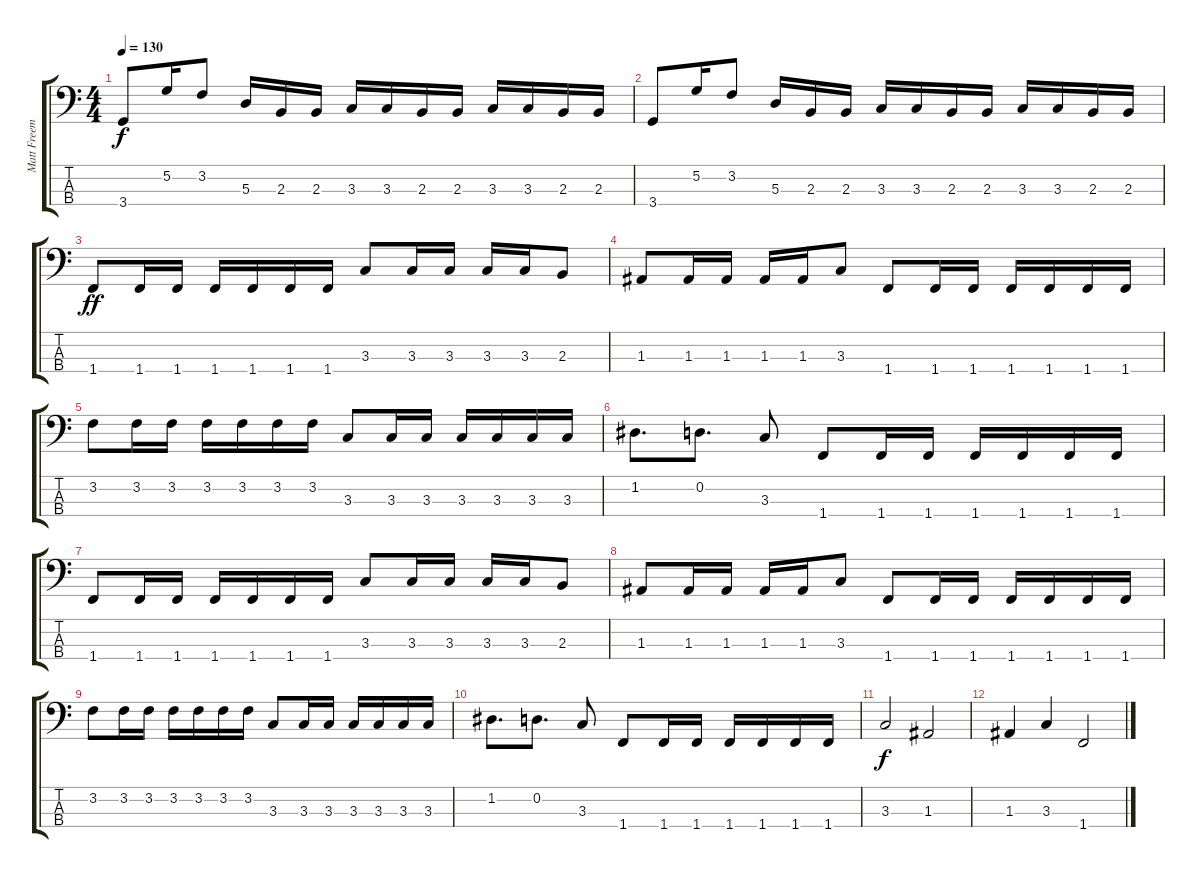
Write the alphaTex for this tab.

\track ("Matt Freeman" "Matt Freem") {instrument electricbasspick}
\staff {score tabs}
\tuning (G2 D2 A1 E1) {hide}
\ts (4 4)
\tempo 130
\clef f4
\ks c
3.4.8{dy f} 5.2.16 3.2.8 5.3.16 2.3.16 2.3.16 3.3.16 3.3.16 2.3.16 2.3.16 3.3.16 3.3.16 2.3.16 2.3.16 |
3.4.8 5.2.16 3.2.8 5.3.16 2.3.16 2.3.16 3.3.16 3.3.16 2.3.16 2.3.16 3.3.16 3.3.16 2.3.16 2.3.16 |
1.4.8{dy ff} 1.4.16 1.4.16 1.4.16 1.4.16 1.4.16 1.4.16 3.3.8 3.3.16 3.3.16 3.3.16 3.3.16 2.3.8 |
1.3.8 1.3.16 1.3.16 1.3.16 1.3.16 3.3.8 1.4.8 1.4.16 1.4.16 1.4.16 1.4.16 1.4.16 1.4.16 |
3.2.8 3.2.16 3.2.16 3.2.16 3.2.16 3.2.16 3.2.16 3.3.8 3.3.16 3.3.16 3.3.16 3.3.16 3.3.16 3.3.16 |
1.2.8{d} 0.2.8{d} 3.3.8 1.4.8 1.4.16 1.4.16 1.4.16 1.4.16 1.4.16 1.4.16 |
1.4.8 1.4.16 1.4.16 1.4.16 1.4.16 1.4.16 1.4.16 3.3.8 3.3.16 3.3.16 3.3.16 3.3.16 2.3.8 |
1.3.8 1.3.16 1.3.16 1.3.16 1.3.16 3.3.8 1.4.8 1.4.16 1.4.16 1.4.16 1.4.16 1.4.16 1.4.16 |
3.2.8 3.2.16 3.2.16 3.2.16 3.2.16 3.2.16 3.2.16 3.3.8 3.3.16 3.3.16 3.3.16 3.3.16 3.3.16 3.3.16 |
1.2.8{d} 0.2.8{d} 3.3.8 1.4.8 1.4.16 1.4.16 1.4.16 1.4.16 1.4.16 1.4.16 |
3.3.2{dy f} 1.3.2 |
1.3.4 3.3.4 1.4.2
